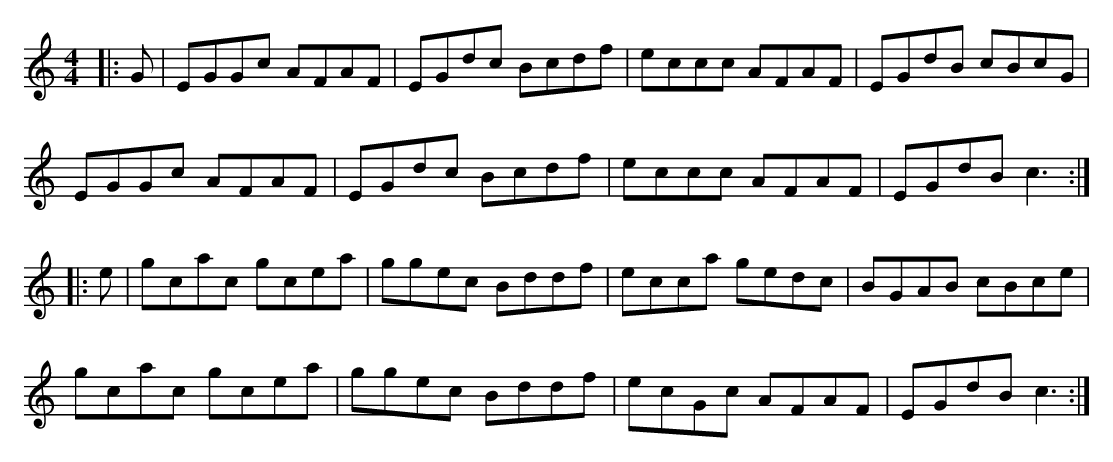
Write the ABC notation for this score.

X:1
M:4/4
K:C
|:G|EGGc AFAF|EGdc Bcdf|eccc AFAF|EGdB cBcG|
EGGc AFAF|EGdc Bcdf|eccc AFAF|EGdB c3:|
|:e|gcac gcea|ggec Bddf|ecca gedc|BGAB cBce|
gcac gcea|ggec Bddf|ecGc AFAF|EGdB c3:|
